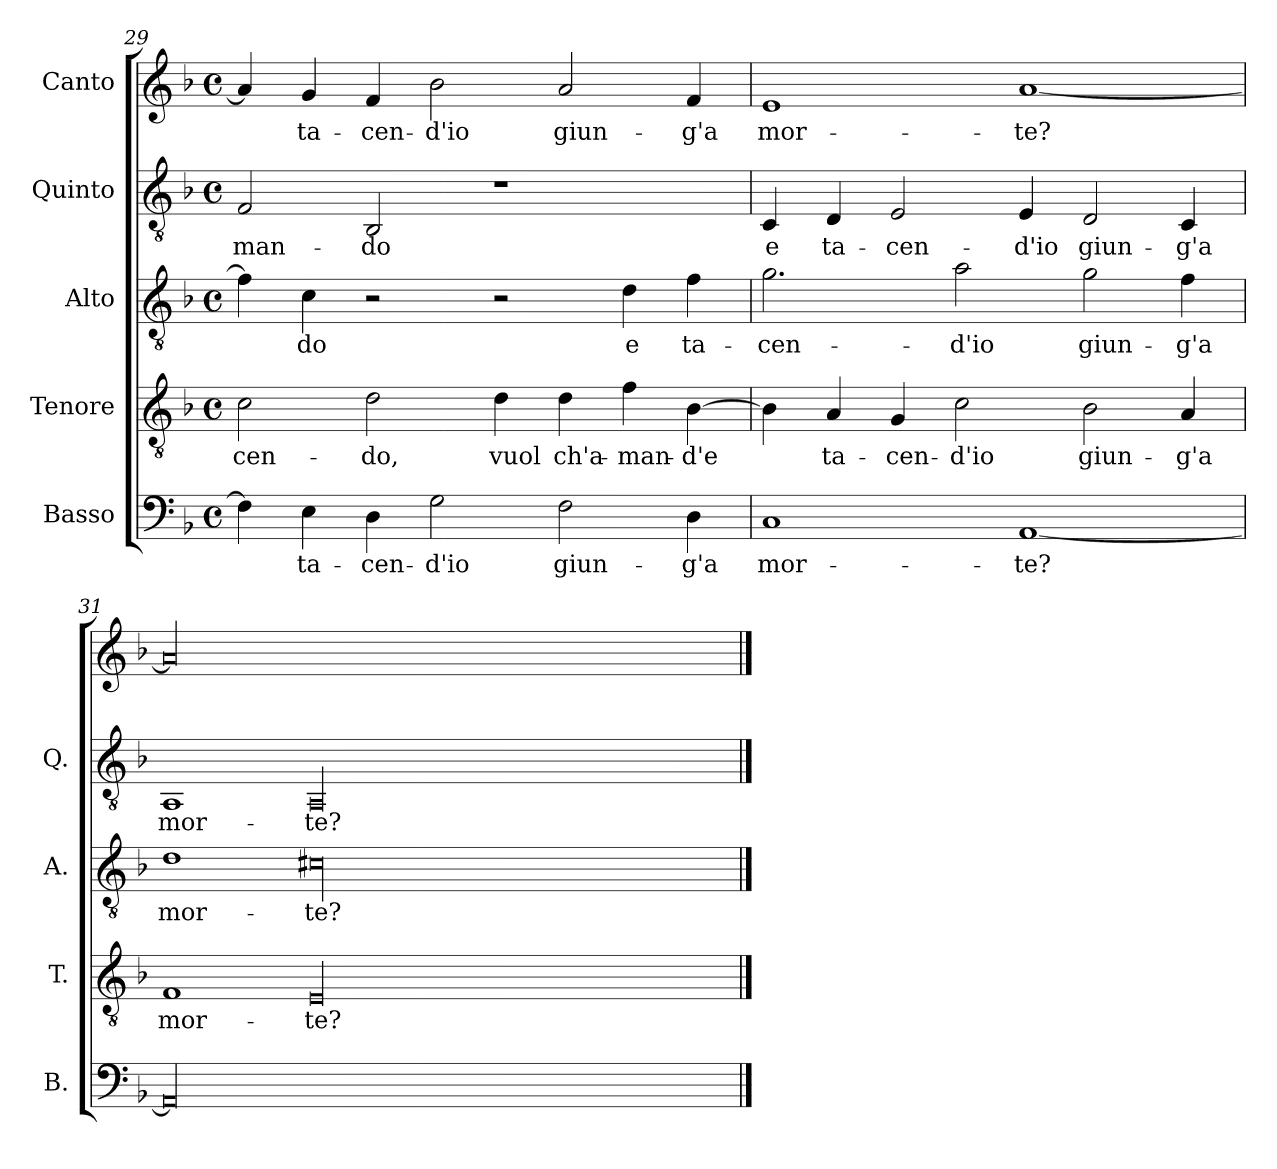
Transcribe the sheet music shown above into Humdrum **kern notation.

**kern	**text	**kern	**text	**kern	**text	**kern	**text	**kern	**text
*part5	*part5	*part4	*part4	*part3	*part3	*part2	*part2	*part1	*part1
*staff5	*staff5	*staff4	*staff4	*staff3	*staff3	*staff2	*staff2	*staff1	*staff1
*I"Basso	*	*I"Tenore	*	*I"Alto	*	*I"Quinto	*	*I"Canto	*
*I'B.	*	*I'T.	*	*I'A.	*	*I'Q.	*	*	*
*clefF4	*	*clefGv2	*	*clefGv2	*	*clefGv2	*	*clefG2	*
*k[b-]	*	*k[b-]	*	*k[b-]	*	*k[b-]	*	*k[b-]	*
*F:	*	*F:	*	*F:	*	*F:	*	*F:	*
*M4/4	*	*M4/4	*	*M4/4	*	*M4/4	*	*M4/4	*
*met(c)	*	*met(c)	*	*met(c)	*	*met(c)	*	*met(c)	*
=29	=29	=29	=29	=29	=29	=29	=29	=29	=29
4F\]	.	2c\	-cen-	4f\]	.	2F/	-man-	4a/]	.
4E\	ta-	.	.	4c\	-do	.	.	4g/	ta-
4D\	-cen-	2d\	-do,	2r	.	2BB-/	-do	4f/	-cen-
2G\	-d'io	.	.	.	.	.	.	2b-\	-d'io
.	.	4d\	vuol	2r	.	1r	.	.	.
2F\	giun-	4d\	ch'a-	.	.	.	.	2a/	giun-
.	.	4f\	-man-	4d\	e	.	.	.	.
4D\	-g'a	[4B-\	-d'e	4f\	ta-	.	.	4f/	-g'a
=30	=30	=30	=30	=30	=30	=30	=30	=30	=30
1C/	mor-	4B-\]	.	2.g\	-cen-	4C/	e	1e/	mor-
.	.	4A/	ta-	.	.	4D/	ta-	.	.
.	.	4G/	-cen-	.	.	2E/	-cen-	.	.
.	.	2c\	-d'io	2a\	-d'io	.	.	.	.
[1AA/	-te?	.	.	.	.	4E/	-d'io	[1a/	-te?
.	.	2B-\	giun-	2g\	giun-	2D/	giun-	.	.
.	.	4A/	-g'a	4f\	-g'a	4C/	-g'a	.	.
=31	=31	=31	=31	=31	=31	=31	=31	=31	=31
00AA/]	.	1F/	mor-	1d\	mor-	1AA/	mor-	00a/]	.
.	.	00E/	-te?	00c#X\	-te?	00AA/	-te?	.	.
1ryy	.	.	.	.	.	.	.	1ryy	.
==	==	==	==	==	==	==	==	==	==
*-	*-	*-	*-	*-	*-	*-	*-	*-	*-
